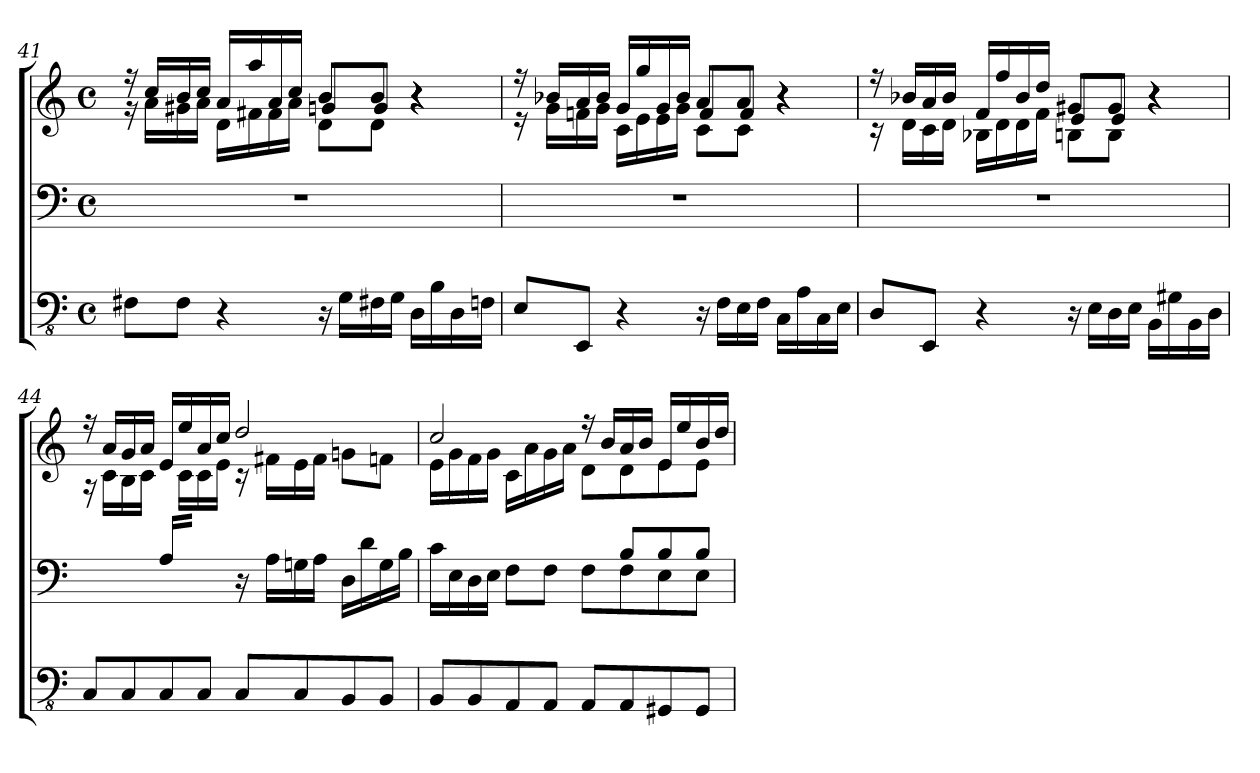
**kern	**kern	**kern
*part1	*part1	*part1
*staff3	*staff2	*staff1
!!LO:LB:g=z
*clefFv4	*clefF4	*clefG2
*k[]	*k[]	*k[]
*M4/4	*M4/4	*M4/4
*met(c)	*met(c)	*met(c)
=41	=41	=41
*	*	*^
*	*	*	*^
8FF#X\L	1r	16r	16r	2ryy
.	.	16cc/LL	16a\LL	.
8FF#\J	.	16b/	16g#X\	.
.	.	16cc/JJ	16a\JJ	.
4r	.	16a/LL	16d\LL	.
.	.	16aa/	16f#X\	.
.	.	16a/	16f#\	.
.	.	16cc/JJ	16a\JJ	.
16r	.	8b/L	8d\L	8gn/L
16GG\LL	.	.	.	.
16FF#X\	.	8b/J	8d\J	8g/J
16GG\JJ	.	.	.	.
16DD\LL	.	4r	4r	4r
16BB\	.	.	.	.
16DD\	.	.	.	.
16FFn\JJ	.	.	.	.
=42	=42	=42	=42	=42
8EE/L	1r	16r	16r	2ryy
.	.	16b-X/LL	16g\LL	.
8EEE/J	.	16a/	16fn\	.
.	.	16b-/JJ	16g\JJ	.
4r	.	16g/LL	16c\LL	.
.	.	16gg/	16e\	.
.	.	16g/	16e\	.
.	.	16b-/JJ	16g\JJ	.
16r	.	8a/L	8c\L	8f/L
16FF\LL	.	.	.	.
16EE\	.	8a/J	8c\J	8f/J
16FF\JJ	.	.	.	.
16CC\LL	.	4r	4r	4r
16AA\	.	.	.	.
16CC\	.	.	.	.
16EE\JJ	.	.	.	.
=43	=43	=43	=43	=43
8DD/L	1r	16r	16r	2ryy
.	.	16b-X/LL	16d\LL	.
8EEE/J	.	16a/	16c\	.
.	.	16b-/JJ	16d\JJ	.
4r	.	16f/LL	16B-X\LL	.
.	.	16ff/	16d\	.
.	.	16b-/	16d\	.
.	.	16dd/JJ	16f\JJ	.
16r	.	8g#X/L	8Bn\L	8e/L
16EE\LL	.	.	.	.
16DD\	.	8g#/J	8B\J	8e/J
16EE\JJ	.	.	.	.
16BBB\LL	.	4r	4r	4r
16GG#X\	.	.	.	.
16BBB\	.	.	.	.
16DD\JJ	.	.	.	.
*	*	*	*v	*v
!!LO:LB:g=z
=44	=44	=44	=44
8CC/L	4ryy	16r	16r
.	.	16a/LL	16c\LL
8CC/	.	16g/	16B\
.	.	16a/JJ	16c\JJ
8CC/	16A/LL	16e/LL	16ryy
.	16B/JJyy	16ee/	16c\LL
8CC/J	8ryy	16a/	16c\
.	.	16cc/JJ	16e\JJ
8CC/L	16r	2dd/	16r
.	16A\LL	.	16f#X\LL
8CC/	16Gn\	.	16e\
.	16A\JJ	.	16f#\JJ
8BBB/	16D\LL	.	8gn\L
.	16d\	.	.
8BBB/J	16G\	.	8fn\J
.	16B\JJ	.	.
=45	=45	=45	=45
*	*^	*	*
8BBB/L	2ryy	16c\LL	2cc/	16e\LL
.	.	16E\	.	16g\
8BBB/	.	16D\	.	16f\
.	.	16E\JJ	.	16g\JJ
8AAA/	.	8F\L	.	16c\LL
.	.	.	.	16a\
8AAA/J	.	8F\J	.	16g\
.	.	.	.	16a\JJ
8AAA/L	8ryy	8F\L	16r	8d\L
.	.	.	16b/LL	.
8AAA/	8B/L	8F\	16a/	8d\
.	.	.	16b/JJ	.
8GGG#X/	8B/	8E\	16e/LL	8e\
.	.	.	16ee/	.
8GGG#/J	8B/J	8E\J	16b/	8e\J
.	.	.	16dd/JJ	.
*	*v	*v	*	*
*	*	*v	*v
=	=	=
*-	*-	*-
